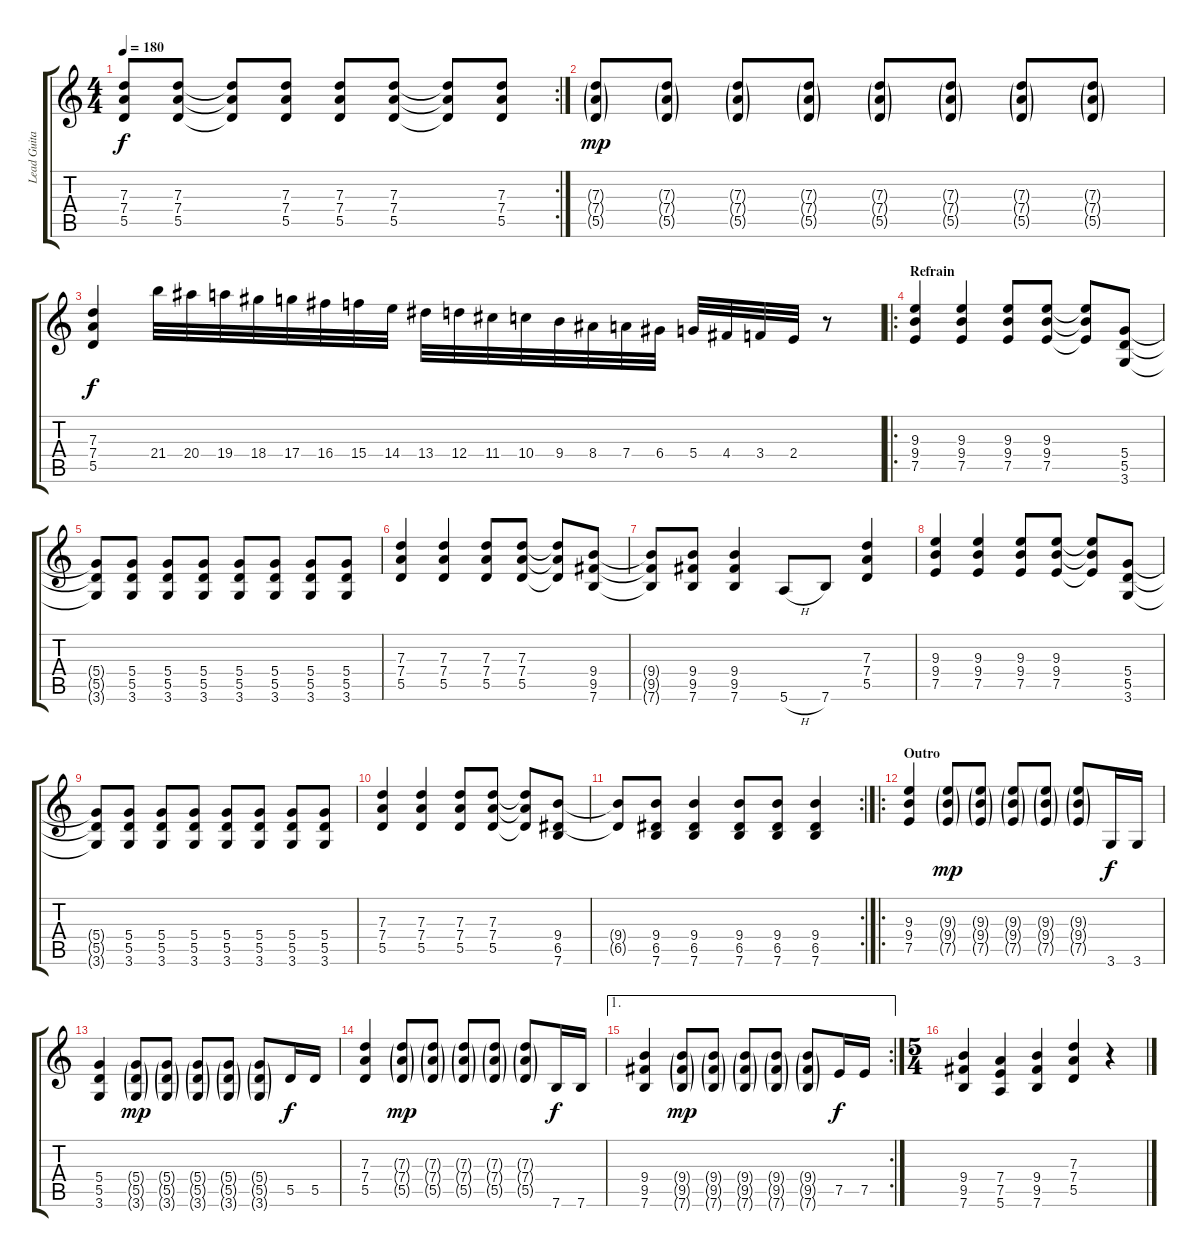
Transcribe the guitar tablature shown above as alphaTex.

\track ("Lead Guitar" "Lead Guita") {instrument distortionguitar}
\staff {score tabs}
\tuning (E4 B3 G3 D3 A2 E2) {hide}
\rc 2
\ts (4 4)
\tempo 180
\clef g2
\ks c
(7.3 7.4 5.5).8{dy f} (7.3 7.4 5.5).8 (7.3{t} 7.4{t} 5.5{t}).8 (7.3 7.4 5.5).8 (7.3 7.4 5.5).8 (7.3 7.4 5.5).8 (7.3{t} 7.4{t} 5.5{t}).8 (7.3 7.4 5.5).8 |
(7.3{g} 7.4{g} 5.5{g}).8{dy mp} (7.3{g} 7.4{g} 5.5{g}).8 (7.3{g} 7.4{g} 5.5{g}).8 (7.3{g} 7.4{g} 5.5{g}).8 (7.3{g} 7.4{g} 5.5{g}).8 (7.3{g} 7.4{g} 5.5{g}).8 (7.3{g} 7.4{g} 5.5{g}).8 (7.3{g} 7.4{g} 5.5{g}).8 |
(7.3 7.4 5.5).4{dy f} 21.4.32 20.4.32 19.4.32 18.4.32 17.4.32 16.4.32 15.4.32 14.4.32 13.4.32 12.4.32 11.4.32 10.4.32 9.4.32 8.4.32 7.4.32 6.4.32 5.4.32 4.4.32 3.4.32 2.4.32 r.8 |
\ro
\section ("" "Refrain")
(9.3 9.4 7.5).4 (9.3 9.4 7.5).4 (9.3 9.4 7.5).8 (9.3 9.4 7.5).8 (9.3{t} 9.4{t} 7.5{t}).8 (5.4 5.5 3.6).8 |
(5.4{t} 5.5{t} 3.6{t}).8 (5.4 5.5 3.6).8 (5.4 5.5 3.6).8 (5.4 5.5 3.6).8 (5.4 5.5 3.6).8 (5.4 5.5 3.6).8 (5.4 5.5 3.6).8 (5.4 5.5 3.6).8 |
(7.3 7.4 5.5).4 (7.3 7.4 5.5).4 (7.3 7.4 5.5).8 (7.3 7.4 5.5).8 (7.3{t} 7.4{t} 5.5{t}).8 (9.4 9.5 7.6).8 |
(9.4{t} 9.5{t} 7.6{t}).8 (9.4 9.5 7.6).8 (9.4 9.5 7.6).4 5.6{h}.8 7.6.8 (7.3 7.4 5.5).4 |
(9.3 9.4 7.5).4 (9.3 9.4 7.5).4 (9.3 9.4 7.5).8 (9.3 9.4 7.5).8 (9.3{t} 9.4{t} 7.5{t}).8 (5.4 5.5 3.6).8 |
(5.4{t} 5.5{t} 3.6{t}).8 (5.4 5.5 3.6).8 (5.4 5.5 3.6).8 (5.4 5.5 3.6).8 (5.4 5.5 3.6).8 (5.4 5.5 3.6).8 (5.4 5.5 3.6).8 (5.4 5.5 3.6).8 |
(7.3 7.4 5.5).4 (7.3 7.4 5.5).4 (7.3 7.4 5.5).8 (7.3 7.4 5.5).8 (7.3{t} 7.4{t} 5.5{t}).8 (9.4 6.5 7.6).8 |
\rc 2
(9.4{t} 6.5{t}).8 (9.4 6.5 7.6).8 (9.4 6.5 7.6).4 (9.4 6.5 7.6).8 (9.4 6.5 7.6).8 (9.4 6.5 7.6).4 |
\ro
\section ("" "Outro")
(9.3 9.4 7.5).4 (9.3{g} 9.4{g} 7.5{g}).8{dy mp} (9.3{g} 9.4{g} 7.5{g}).8 (9.3{g} 9.4{g} 7.5{g}).8 (9.3{g} 9.4{g} 7.5{g}).8 (9.3{g} 9.4{g} 7.5{g}).8 3.6.16{dy f} 3.6.16 |
(5.4 5.5 3.6).4 (5.4{g} 5.5{g} 3.6{g}).8{dy mp} (5.4{g} 5.5{g} 3.6{g}).8 (5.4{g} 5.5{g} 3.6{g}).8 (5.4{g} 5.5{g} 3.6{g}).8 (5.4{g} 5.5{g} 3.6{g}).8 5.5.16{dy f} 5.5.16 |
(7.3 7.4 5.5).4 (7.3{g} 7.4{g} 5.5{g}).8{dy mp} (7.3{g} 7.4{g} 5.5{g}).8 (7.3{g} 7.4{g} 5.5{g}).8 (7.3{g} 7.4{g} 5.5{g}).8 (7.3{g} 7.4{g} 5.5{g}).8 7.6.16{dy f} 7.6.16 |
\ae 1
\rc 2
(9.4 9.5 7.6).4 (9.4{g} 9.5{g} 7.6{g}).8{dy mp} (9.4{g} 9.5{g} 7.6{g}).8 (9.4{g} 9.5{g} 7.6{g}).8 (9.4{g} 9.5{g} 7.6{g}).8 (9.4{g} 9.5{g} 7.6{g}).8 7.5.16{dy f} 7.5.16 |
\ts (5 4)
(9.4 9.5 7.6).4 (7.4 7.5 5.6).4 (9.4 9.5 7.6).4 (7.3 7.4 5.5).4 r.4
